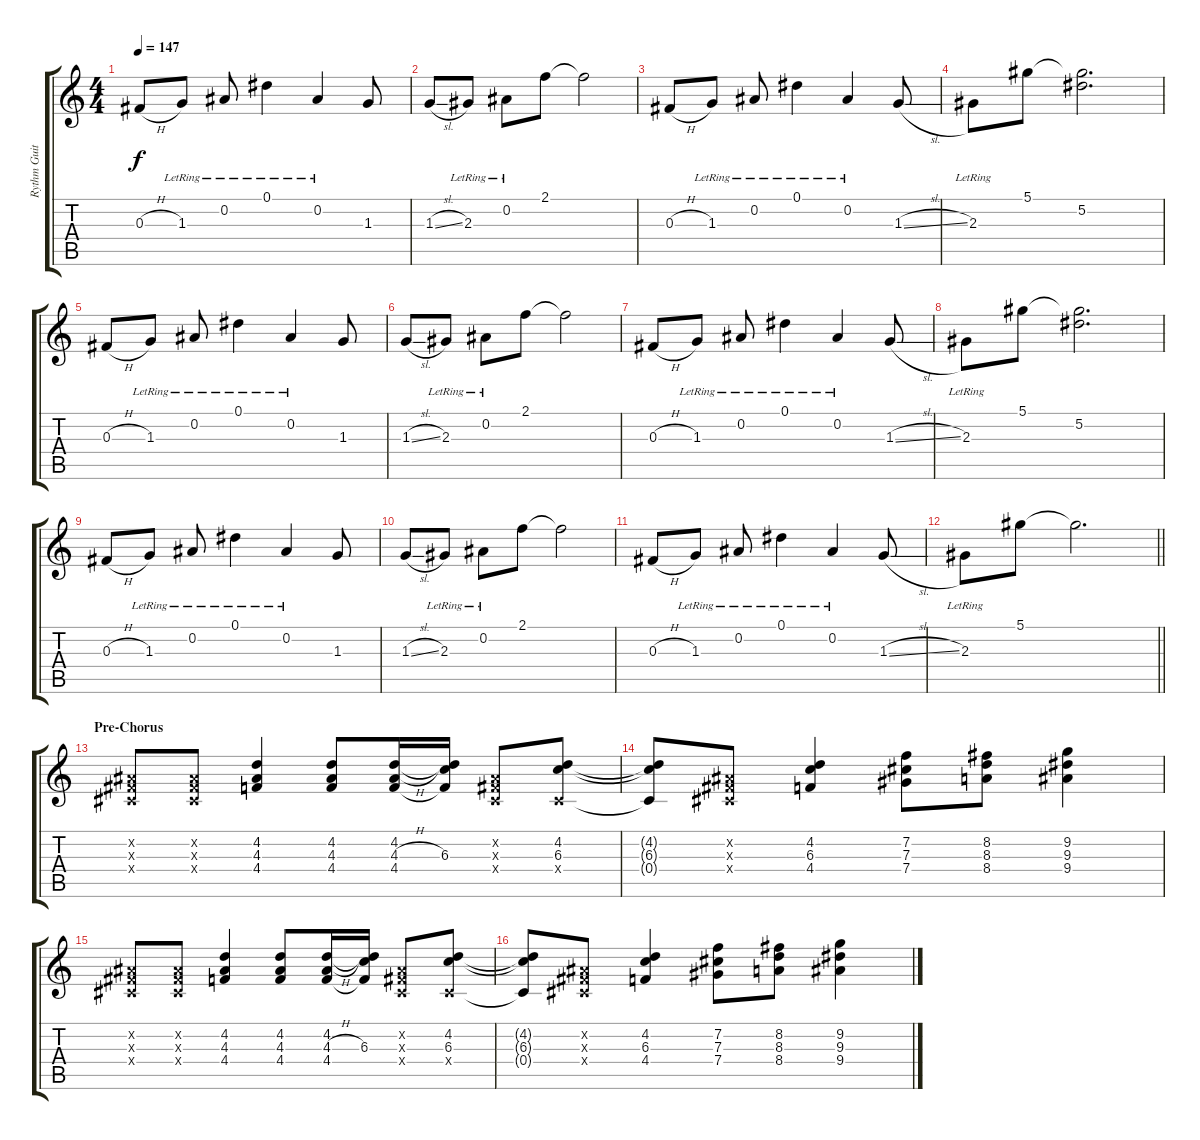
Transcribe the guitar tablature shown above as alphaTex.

\track ("Rythm Guitar (Ryan Roxie)" "Rythm Guit") {instrument overdrivenguitar}
\staff {score tabs}
\tuning (Eb4 Bb3 Gb3 Db3 Ab2 Eb2) {hide}
\ts (4 4)
\tempo 147
\clef g2
\ks c
0.3{h}.8{dy f} 1.3{lr}.8 0.2{lr}.8 0.1{lr}.4 0.2{lr}.4 1.3.8 |
1.3{sl}.8 2.3{lr}.8 0.2{lr}.8 2.1.8 2.1{t}.2 |
0.3{h}.8 1.3{lr}.8 0.2{lr}.8 0.1{lr}.4 0.2{lr}.4 1.3{sl}.8 |
2.3{lr}.8 5.1.8 (5.1{t} 5.2).2{d} |
0.3{h}.8 1.3{lr}.8 0.2{lr}.8 0.1{lr}.4 0.2{lr}.4 1.3.8 |
1.3{sl}.8 2.3{lr}.8 0.2{lr}.8 2.1.8 2.1{t}.2 |
0.3{h}.8 1.3{lr}.8 0.2{lr}.8 0.1{lr}.4 0.2{lr}.4 1.3{sl}.8 |
2.3{lr}.8 5.1.8 (5.1{t} 5.2).2{d} |
0.3{h}.8 1.3{lr}.8 0.2{lr}.8 0.1{lr}.4 0.2{lr}.4 1.3.8 |
1.3{sl}.8 2.3{lr}.8 0.2{lr}.8 2.1.8 2.1{t}.2 |
0.3{h}.8 1.3{lr}.8 0.2{lr}.8 0.1{lr}.4 0.2{lr}.4 1.3{sl}.8 |
\barLineRight lightlight
2.3{lr}.8 5.1.8 5.1{t}.2{d} |
\section ("" "Pre-Chorus")
(0.2{x} 0.3{x} 0.4{x}).8{instrument overdrivenguitar} (0.2{x} 0.3{x} 0.4{x}).8 (4.2 4.3 4.4).4 (4.2 4.3 4.4).8 (4.2 4.3{h} 4.4).16 (4.2{t} 6.3 4.4{t}).16 (0.2{x} 0.3{x} 0.4{x}).8 (4.2 6.3 0.4{x}).8 |
(4.2{t} 6.3{t} 0.4{t}).8 (0.2{x} 0.3{x} 0.4{x}).8 (4.2 6.3 4.4).4 (7.2 7.3 7.4).8 (8.2 8.3 8.4).8 (9.2 9.3 9.4).4 |
(0.2{x} 0.3{x} 0.4{x}).8 (0.2{x} 0.3{x} 0.4{x}).8 (4.2 4.3 4.4).4 (4.2 4.3 4.4).8 (4.2 4.3{h} 4.4).16 (4.2{t} 6.3 4.4{t}).16 (0.2{x} 0.3{x} 0.4{x}).8 (4.2 6.3 0.4{x}).8 |
(4.2{t} 6.3{t} 0.4{t}).8 (0.2{x} 0.3{x} 0.4{x}).8 (4.2 6.3 4.4).4 (7.2 7.3 7.4).8 (8.2 8.3 8.4).8 (9.2 9.3 9.4).4
